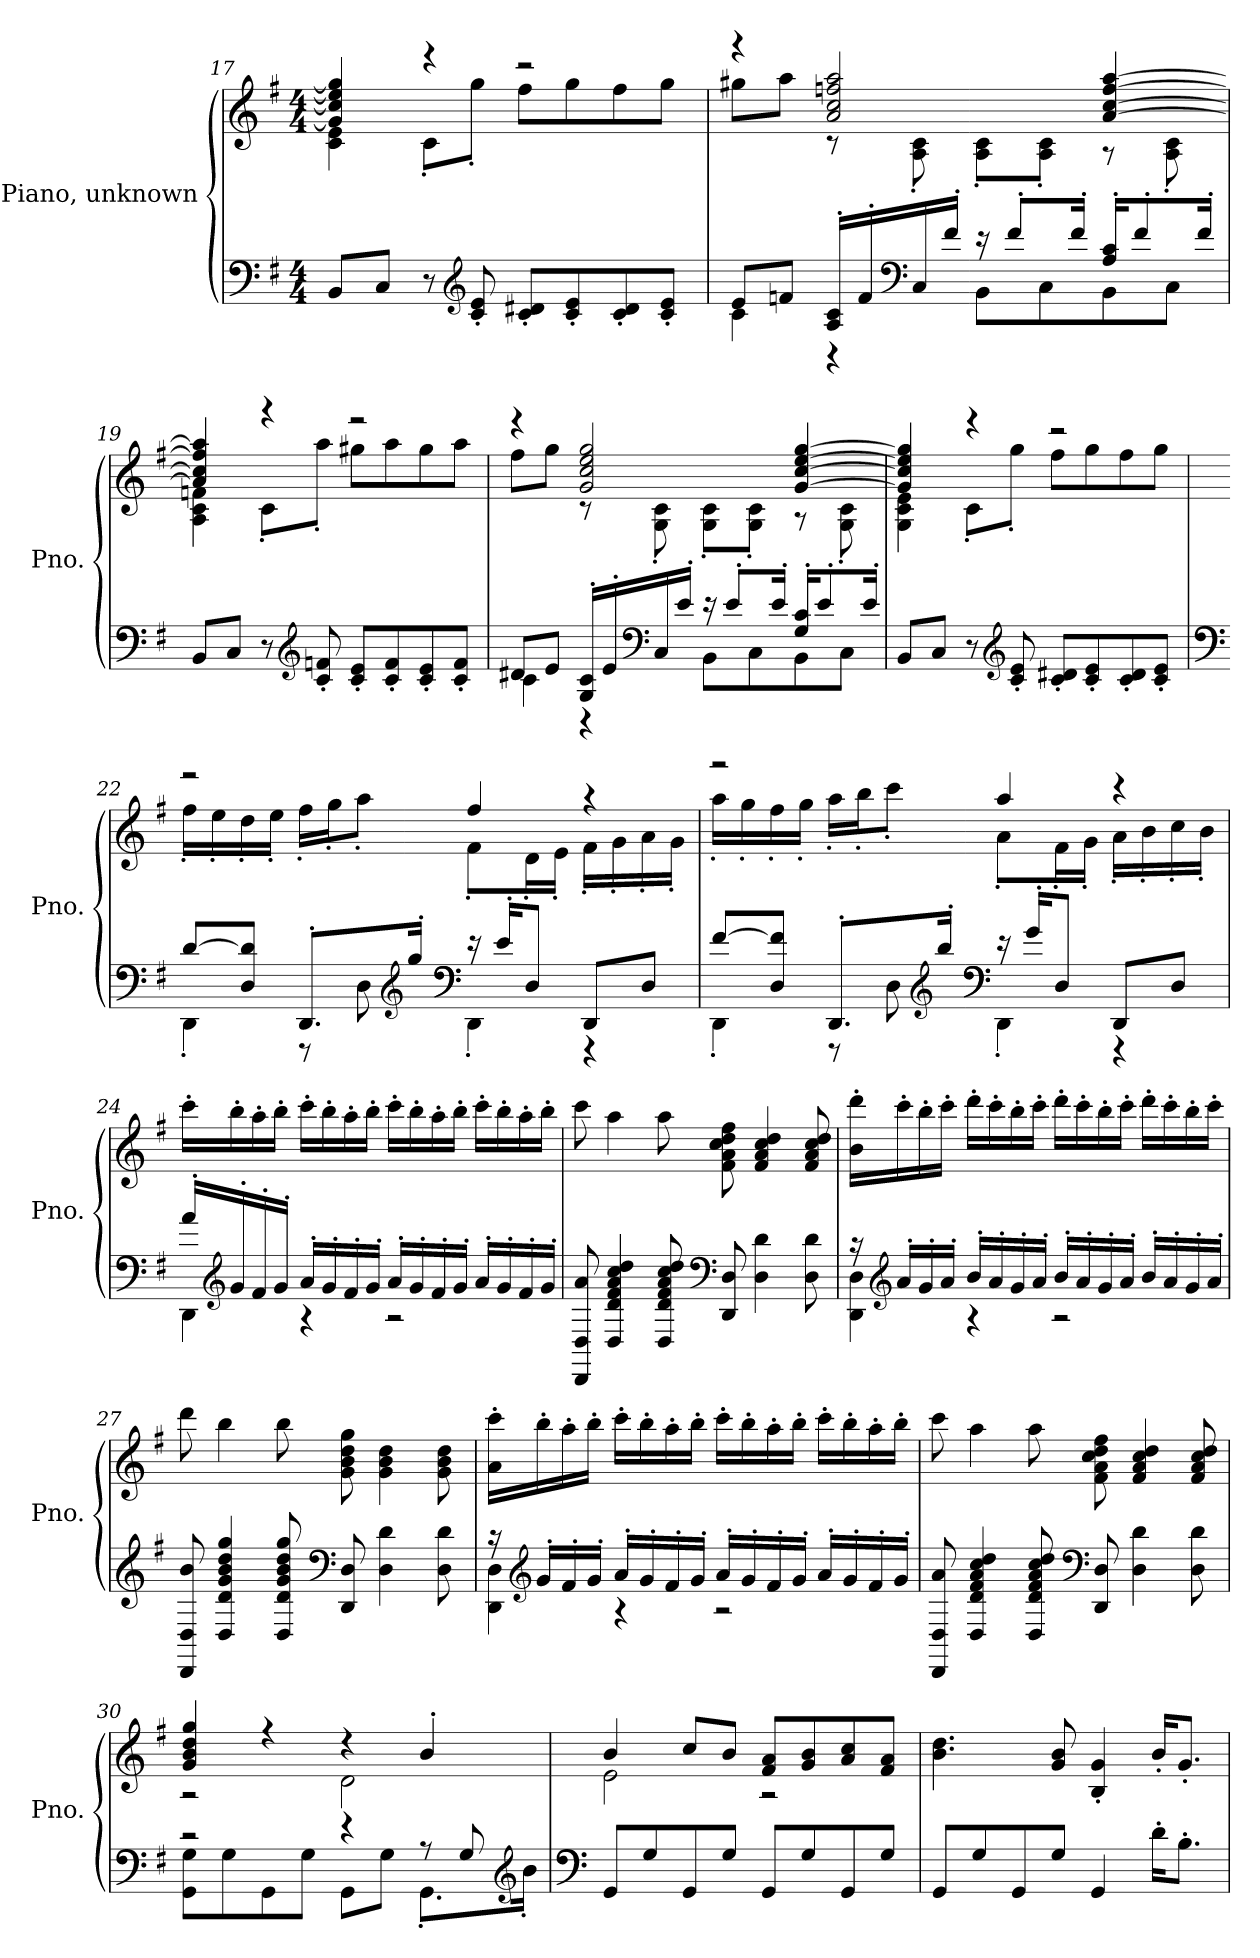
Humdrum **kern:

**kern	**kern
*part1	*part1
*staff2	*staff1
*I"Piano, unknown	*
*I'Pno.	*
!!LO:LB:g=z
*clefF4	*clefG2
*k[f#]	*k[f#]
*M4/4	*M4/4
=17	=17
*	*^
8BB/L	4g/] 4cc/] 4ee/] 4gg/]	4c\ 4e\
8C/J	.	.
8r	4r	8c'\L
*clefG2	*	*
8c/' 8e/'	.	8gg'\J
8c/' 8d#X/'L	2r	8ff#\L
8c/' 8e/'	.	8gg\
8c/' 8d#/'	.	8ff#\
8c/' 8e/'J	.	8gg\J
=18	=18	=18
*^	*	*
8e/L	4c\	4r	8gg#X\L
8fn/J	.	.	8aa\J
16A/' 16c/'LL	4r	2a/ 2cc/ 2ffn/ 2aa/	8r
16f'/	.	.	.
*clefF4	*	*	*
16C/	.	.	8A\' 8c\'
16f'/JJ	.	.	.
16r	8BB\L	.	8A\' 8c\'L
8f'/L	.	.	.
.	8C\	.	8A\' 8c\'J
16f'/Jk	.	.	.
16A/' 16c/'KL	8BB\	[4a/ [4cc/ [4ff/ [4aa/	8r
8f'/	.	.	.
.	8C\J	.	8A\' 8c\'
16f'/Jk	.	.	.
*v	*v	*	*
=19	=19	=19
8BB/L	4a/] 4cc/] 4ff/] 4aa/]	4A\ 4c\ 4fn\
8C/J	.	.
8r	4r	8c'\L
*clefG2	*	*
8c/' 8fn/'	.	8aa'\J
8c/' 8e/'L	2r	8gg#X\L
8c/' 8f/'	.	8aa\
8c/' 8e/'	.	8gg#\
8c/' 8f/'J	.	8aa\J
!!LO:PB:g=z	!!
=20	=20	=20
*^	*	*
8d#X/L	4c\	4r	8ff#\L
8e/J	.	.	8gg\J
16G/' 16c/'LL	4r	2g/ 2cc/ 2ee/ 2gg/	8r
16e'/	.	.	.
*clefF4	*	*	*
16C/	.	.	8G\' 8c\'
16e'/JJ	.	.	.
16r	8BB\L	.	8G\' 8c\'L
8e'/L	.	.	.
.	8C\	.	8G\' 8c\'J
16e'/Jk	.	.	.
16G/' 16c/'KL	8BB\	[4g/ [4cc/ [4ee/ [4gg/	8r
8e'/	.	.	.
.	8C\J	.	8G\' 8c\'
16e'/Jk	.	.	.
*v	*v	*	*
=21	=21	=21
8BB/L	4g/] 4cc/] 4ee/] 4gg/]	4G\ 4c\ 4e\
8C/J	.	.
8r	4r	8c'\L
*clefG2	*	*
8c/' 8e/'	.	8gg'\J
8c/' 8d#X/'L	2r	8ff#\L
8c/' 8e/'	.	8gg\
8c/' 8d#/'	.	8ff#\
8c/' 8e/'J	.	8gg\J
!!LO:LB:g=z	!!
=22	=22	=22
*clefF4	*	*
*^	*	*
[8d/L	4DD'\	2r	16ff#'\LL
.	.	.	16ee'\
8D/ 8d/]J	.	.	16dd'\
.	.	.	16ee'\JJ
8.DD'/L	8r	.	16ff#'\LL
.	.	.	16gg'\J
.	8D\	.	8aa'\J
*clefG2	*	*	*
16gg'/Jk	.	.	.
*clefF4	*	*	*
16r	4DD'\	4ff#/	8f#'\L
16e'/KL	.	.	.
8D/J	.	.	16d'\L
.	.	.	16e'\JJ
8DD/L	4r	4r	16f#'\LL
.	.	.	16g'\
8D/J	.	.	16a'\
.	.	.	16g'\JJ
=23	=23	=23	=23
[8f#/L	4DD'\	2r	16aa'\LL
.	.	.	16gg'\
8D/ 8f#/]J	.	.	16ff#'\
.	.	.	16gg'\JJ
8.DD'/L	8r	.	16aa'\LL
.	.	.	16bb'\J
.	8D\	.	8ccc'\J
*clefG2	*	*	*
16bb'/Jk	.	.	.
*clefF4	*	*	*
16r	4DD'\	4aa/	8a'\L
16g'/KL	.	.	.
8D/J	.	.	16f#'\L
.	.	.	16g'\JJ
8DD/L	4r	4r	16a'\LL
.	.	.	16b'\
8D/J	.	.	16cc'\
.	.	.	16b'\JJ
*	*	*v	*v
!!LO:LB:g=z
=24	=24	=24
16a'/LL	4DD\	16ccc'\LL
*clefG2	*	*
16g'/	.	16bb'\
16f#'/	.	16aa'\
16g'/JJ	.	16bb'\JJ
16a'/LL	4r	16ccc'\LL
16g'/	.	16bb'\
16f#'/	.	16aa'\
16g'/JJ	.	16bb'\JJ
16a'/LL	2r	16ccc'\LL
16g'/	.	16bb'\
16f#'/	.	16aa'\
16g'/JJ	.	16bb'\JJ
16a'/LL	.	16ccc'\LL
16g'/	.	16bb'\
16f#'/	.	16aa'\
16g'/JJ	.	16bb'\JJ
*v	*v	*
=25	=25
8DD/ 8D/ 8a/	8ccc\
4D/ 4d/ 4f#/ 4a/ 4cc/ 4dd/	4aa\
8D/ 8d/ 8f#/ 8a/ 8cc/ 8dd/	8aa\
*clefF4	*
8DD/ 8D/	8f#\ 8a\ 8cc\ 8dd\ 8ff#\
4D\ 4d\	4f#/ 4a/ 4cc/ 4dd/
8D\ 8d\	8f#/ 8a/ 8cc/ 8dd/
!!LO:LB:g=z
=26	=26
*^	*
16r	4DD\ 4D\	16b\' 16ddd\'LL
*clefG2	*	*
16a'/LL	.	16ccc'\
16g'/	.	16bb'\
16a'/JJ	.	16ccc'\JJ
16b'/LL	4r	16ddd'\LL
16a'/	.	16ccc'\
16g'/	.	16bb'\
16a'/JJ	.	16ccc'\JJ
16b'/LL	2r	16ddd'\LL
16a'/	.	16ccc'\
16g'/	.	16bb'\
16a'/JJ	.	16ccc'\JJ
16b'/LL	.	16ddd'\LL
16a'/	.	16ccc'\
16g'/	.	16bb'\
16a'/JJ	.	16ccc'\JJ
*v	*v	*
=27	=27
8DD/ 8D/ 8b/	8ddd\
4D/ 4d/ 4g/ 4b/ 4dd/ 4gg/	4bb\
8D/ 8d/ 8g/ 8b/ 8dd/ 8gg/	8bb\
*clefF4	*
8DD/ 8D/	8g\ 8b\ 8dd\ 8gg\
4D\ 4d\	4g\ 4b\ 4dd\
8D\ 8d\	8g\ 8b\ 8dd\
!!LO:LB:g=z
=28	=28
*^	*
16r	4DD\ 4D\	16a\' 16ccc\'LL
*clefG2	*	*
16g'/LL	.	16bb'\
16f#'/	.	16aa'\
16g'/JJ	.	16bb'\JJ
16a'/LL	4r	16ccc'\LL
16g'/	.	16bb'\
16f#'/	.	16aa'\
16g'/JJ	.	16bb'\JJ
16a'/LL	2r	16ccc'\LL
16g'/	.	16bb'\
16f#'/	.	16aa'\
16g'/JJ	.	16bb'\JJ
16a'/LL	.	16ccc'\LL
16g'/	.	16bb'\
16f#'/	.	16aa'\
16g'/JJ	.	16bb'\JJ
*v	*v	*
=29	=29
8DD/ 8D/ 8a/	8ccc\
4D/ 4d/ 4f#/ 4a/ 4cc/ 4dd/	4aa\
8D/ 8d/ 8f#/ 8a/ 8cc/ 8dd/	8aa\
*clefF4	*
8DD/ 8D/	8f#\ 8a\ 8cc\ 8dd\ 8ff#\
4D\ 4d\	4f#/ 4a/ 4cc/ 4dd/
8D\ 8d\	8f#/ 8a/ 8cc/ 8dd/
!!LO:LB:g=z
=30	=30
*^	*^
2r	8GG\ 8G\L	4g/ 4b/ 4dd/ 4gg/	2r
.	8G\	.	.
.	8GG\	4r	.
.	8G\J	.	.
4r	8GG\L	4r	2d\
.	8G\J	.	.
8r	8.GG'\L	4b'/	.
8G/	.	.	.
*clefG2	*	*	*
.	16b'\Jk	.	.
*v	*v	*	*
=31	=31	=31
*clefF4	*	*
8GG/L	4b/	2e\
8G/	.	.
8GG/	8cc/L	.
8G/J	8b/J	.
8GG/L	8f#/ 8a/L	2r
8G/	8g/ 8b/	.
8GG/	8a/ 8cc/	.
8G/J	8f#/ 8a/J	.
*	*v	*v
=32	=32
8GG/L	4.b\ 4.dd\
8G/	.
8GG/	.
8G/J	8g/ 8b/
4GG/	4B/' 4g/'
16d'\KL	16b'/KL
8.B'\J	8.g'/J
=	=
*-	*-
